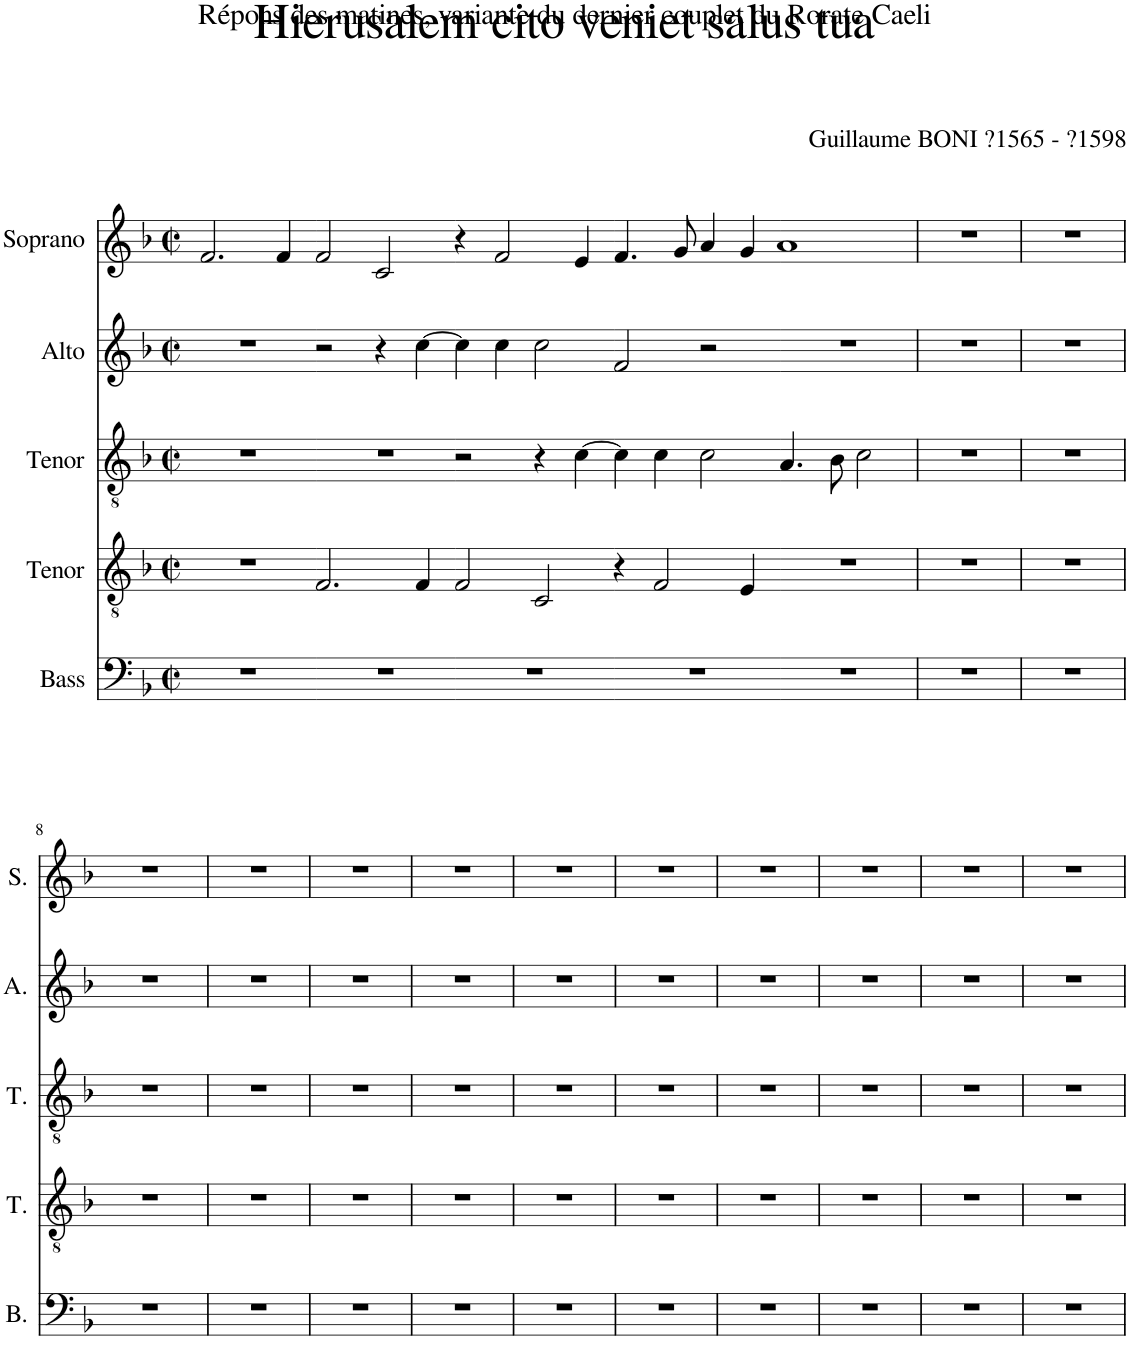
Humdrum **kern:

**kern	**kern	**kern	**kern	**kern
*part5	*part4	*part3	*part2	*part1
*staff5	*staff4	*staff3	*staff2	*staff1
*I"Bass	*I"Tenor	*I"Tenor	*I"Alto	*I"Soprano
*I'B.	*I'T.	*I'T.	*I'A.	*I'S.
*clefF4	*clefGv2	*clefGv2	*clefG2	*clefG2
*k[b-]	*k[b-]	*k[b-]	*k[b-]	*k[b-]
*M4/4	*M4/4	*M4/4	*M4/4	*M4/4
*met(c|)	*met(c|)	*met(c|)	*met(c|)	*met(c|)
=1	=1	=1	=1	=1
1r	1r	1r	1r	2.f/
.	.	.	.	4f/
=2-	=2-	=2-	=2-	=2-
1r	2.F/	1r	2r	2f/
.	.	.	4r	2c/
.	4F/	.	[4cc\	.
=3-	=3-	=3-	=3-	=3-
1r	2F/	2r	4cc\]	4r
.	.	.	4cc\	2f/
.	2C/	4r	2cc\	.
.	.	[4c\	.	4e/
=4-	=4-	=4-	=4-	=4-
1r	4r	4c\]	2f/	4.f/
.	2F/	4c\	.	.
.	.	.	.	8g/
.	.	2c\	2r	4a/
.	4E/	.	.	4g/
=5-	=5-	=5-	=5-	=5-
1r	1r	4.A/	1r	1a
.	.	8B-\	.	.
.	.	2c\	.	.
=6	=6	=6	=6	=6
1r	1r	1r	1r	1r
=7	=7	=7	=7	=7
1r	1r	1r	1r	1r
!!LO:LB:g=z
=8	=8	=8	=8	=8
1r	1r	1r	1r	1r
=9	=9	=9	=9	=9
1r	1r	1r	1r	1r
=10	=10	=10	=10	=10
1r	1r	1r	1r	1r
=11	=11	=11	=11	=11
1r	1r	1r	1r	1r
=12	=12	=12	=12	=12
1r	1r	1r	1r	1r
=13	=13	=13	=13	=13
1r	1r	1r	1r	1r
=14	=14	=14	=14	=14
1r	1r	1r	1r	1r
=15	=15	=15	=15	=15
1r	1r	1r	1r	1r
=16	=16	=16	=16	=16
1r	1r	1r	1r	1r
=17	=17	=17	=17	=17
1r	1r	1r	1r	1r
=	=	=	=	=
*-	*-	*-	*-	*-
